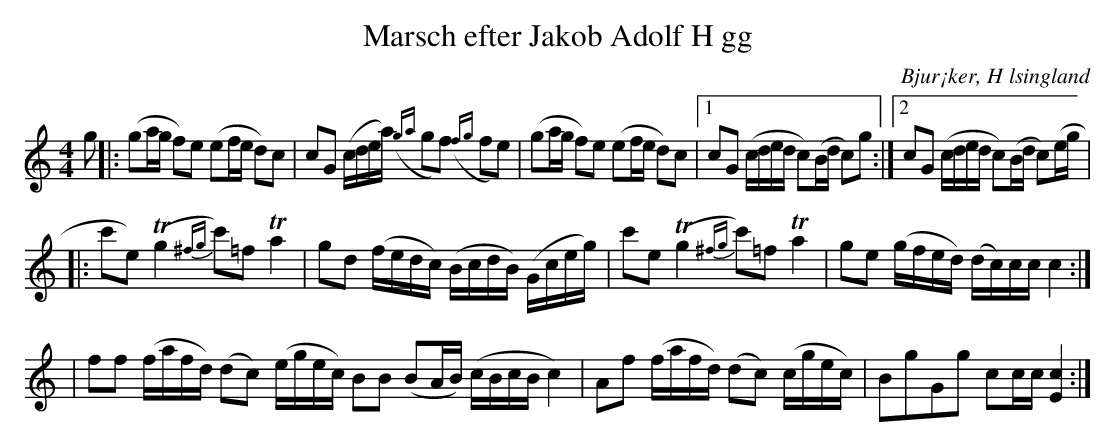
X:1
T: Marsch efter Jakob Adolf H gg
O: Bjur¡ker, H lsingland
M: 4/4
L: 1/16
K: C
g2|:(g2ag f2)e2 (e2fe d2)c2|c2G2 (cdea) ({ga}g2f2) ({fg}f2e2)|(g2ag f2)e2 (e2fe d2)c2|1 c2G2 (cded c2)(Bd c2)g2:|2 c2G2 (cded c2)(Bd c2)(eg|
|:c'2e2) (Tg4 {^fg}c'2)=f2 Ta4|g2d2 (fedc) (BcdB) (Gceg)|c'2e2 (Tg4 {^fg}c'2)=f2 Ta4|g2e2 (gfed) (dc)cc c4:|
|f2f2 (fafd) (d2c2) (egec) B2B2 (B2AB) (cBcB c4) |A2f2 (fafd) (d2c2) (cgec) |B2g2G2g2 c2cc [E4c4]:|
